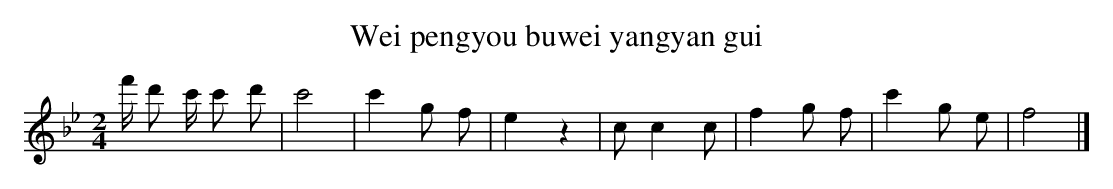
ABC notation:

X:1
T: Wei pengyou buwei yangyan gui
L: 1/8
M: 2/4
K: Bb
f'/ d' c'/ c' d' [I:setbarnb 1]|
c'4 |
c'2g f |
e2z2 |
cc2c |
f2g f |
c'2g e |
f4 |]
